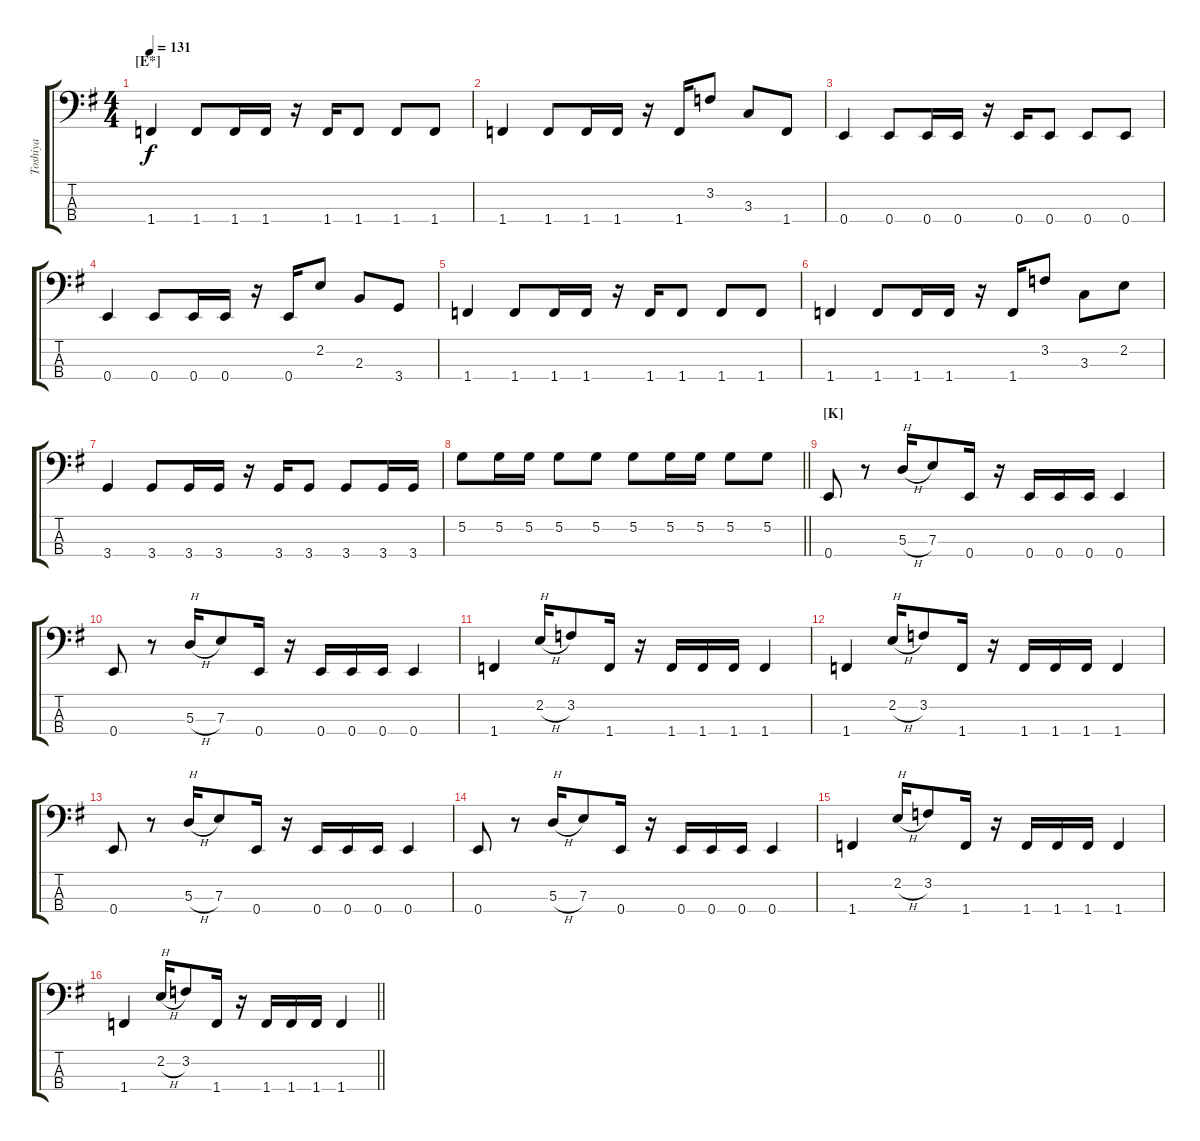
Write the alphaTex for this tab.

\track ("Toshiya" "Toshiya") {instrument electricbassfinger}
\staff {score tabs}
\tuning (G2 D2 A1 E1) {hide}
\ts (4 4)
\section ("" "[E*]")
\tempo 131
\clef f4
\ks eminor
1.4.4{dy f} 1.4.8 1.4.16 1.4.16 r.16 1.4.16 1.4.8 1.4.8 1.4.8 |
1.4.4 1.4.8 1.4.16 1.4.16 r.16 1.4.16 3.2.8 3.3.8 1.4.8 |
0.4.4 0.4.8 0.4.16 0.4.16 r.16 0.4.16 0.4.8 0.4.8 0.4.8 |
0.4.4 0.4.8 0.4.16 0.4.16 r.16 0.4.16 2.2.8 2.3.8 3.4.8 |
1.4.4 1.4.8 1.4.16 1.4.16 r.16 1.4.16 1.4.8 1.4.8 1.4.8 |
1.4.4 1.4.8 1.4.16 1.4.16 r.16 1.4.16 3.2.8 3.3.8 2.2.8 |
3.4.4 3.4.8 3.4.16 3.4.16 r.16 3.4.16 3.4.8 3.4.8 3.4.16 3.4.16 |
\barLineRight lightlight
5.2.8 5.2.16 5.2.16 5.2.8 5.2.8 5.2.8 5.2.16 5.2.16 5.2.8 5.2.8 |
\section ("" "[K]")
0.4.8 r.8 5.3{h}.16{txt "H"} 7.3.8 0.4.16 r.16 0.4.16 0.4.16 0.4.16 0.4.4 |
0.4.8 r.8 5.3{h}.16{txt "H"} 7.3.8 0.4.16 r.16 0.4.16 0.4.16 0.4.16 0.4.4 |
1.4.4 2.2{h}.16{txt "H"} 3.2.8 1.4.16 r.16 1.4.16 1.4.16 1.4.16 1.4.4 |
1.4.4 2.2{h}.16{txt "H"} 3.2.8 1.4.16 r.16 1.4.16 1.4.16 1.4.16 1.4.4 |
0.4.8 r.8 5.3{h}.16{txt "H"} 7.3.8 0.4.16 r.16 0.4.16 0.4.16 0.4.16 0.4.4 |
0.4.8 r.8 5.3{h}.16{txt "H"} 7.3.8 0.4.16 r.16 0.4.16 0.4.16 0.4.16 0.4.4 |
1.4.4 2.2{h}.16{txt "H"} 3.2.8 1.4.16 r.16 1.4.16 1.4.16 1.4.16 1.4.4 |
\barLineRight lightlight
1.4.4 2.2{h}.16{txt "H"} 3.2.8 1.4.16 r.16 1.4.16 1.4.16 1.4.16 1.4.4
